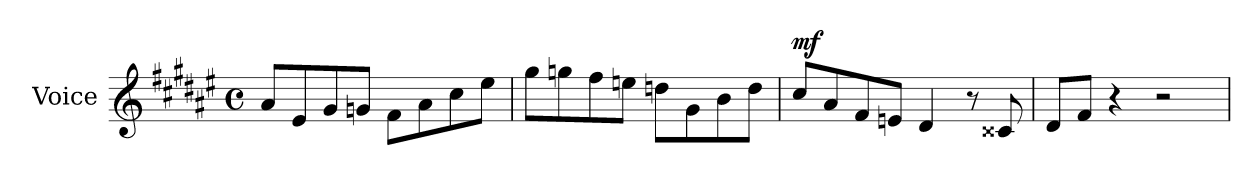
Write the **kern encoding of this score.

**kern	**dynam
*part1	*part1
*staff1	*staff1
*I"Voice	*
*I'Voice	*
*clefG2	*
*k[f#c#g#d#a#e#]	*
*M4/4	*
*met(c)	*
=1	=1
8a#/L	.
8e#/	.
8g#/	.
8gn/J	.
8f#\L	.
8a#\	.
8cc#\	.
8ee#\J	.
=2	=2
8gg#\L	.
8ggn\	.
8ff#\	.
8een\J	.
8ddn\L	.
8g#\	.
8b\	.
8dd\J	.
=3	=3
!	!LO:DY:a
8cc#/L	mf
8a#/	.
8f#/	.
8en/J	.
4d#/	.
8r	.
8c##X/	.
=4	=4
8d#/L	.
8f#/J	.
4r	.
2rcc	.
=	=
*-	*-
